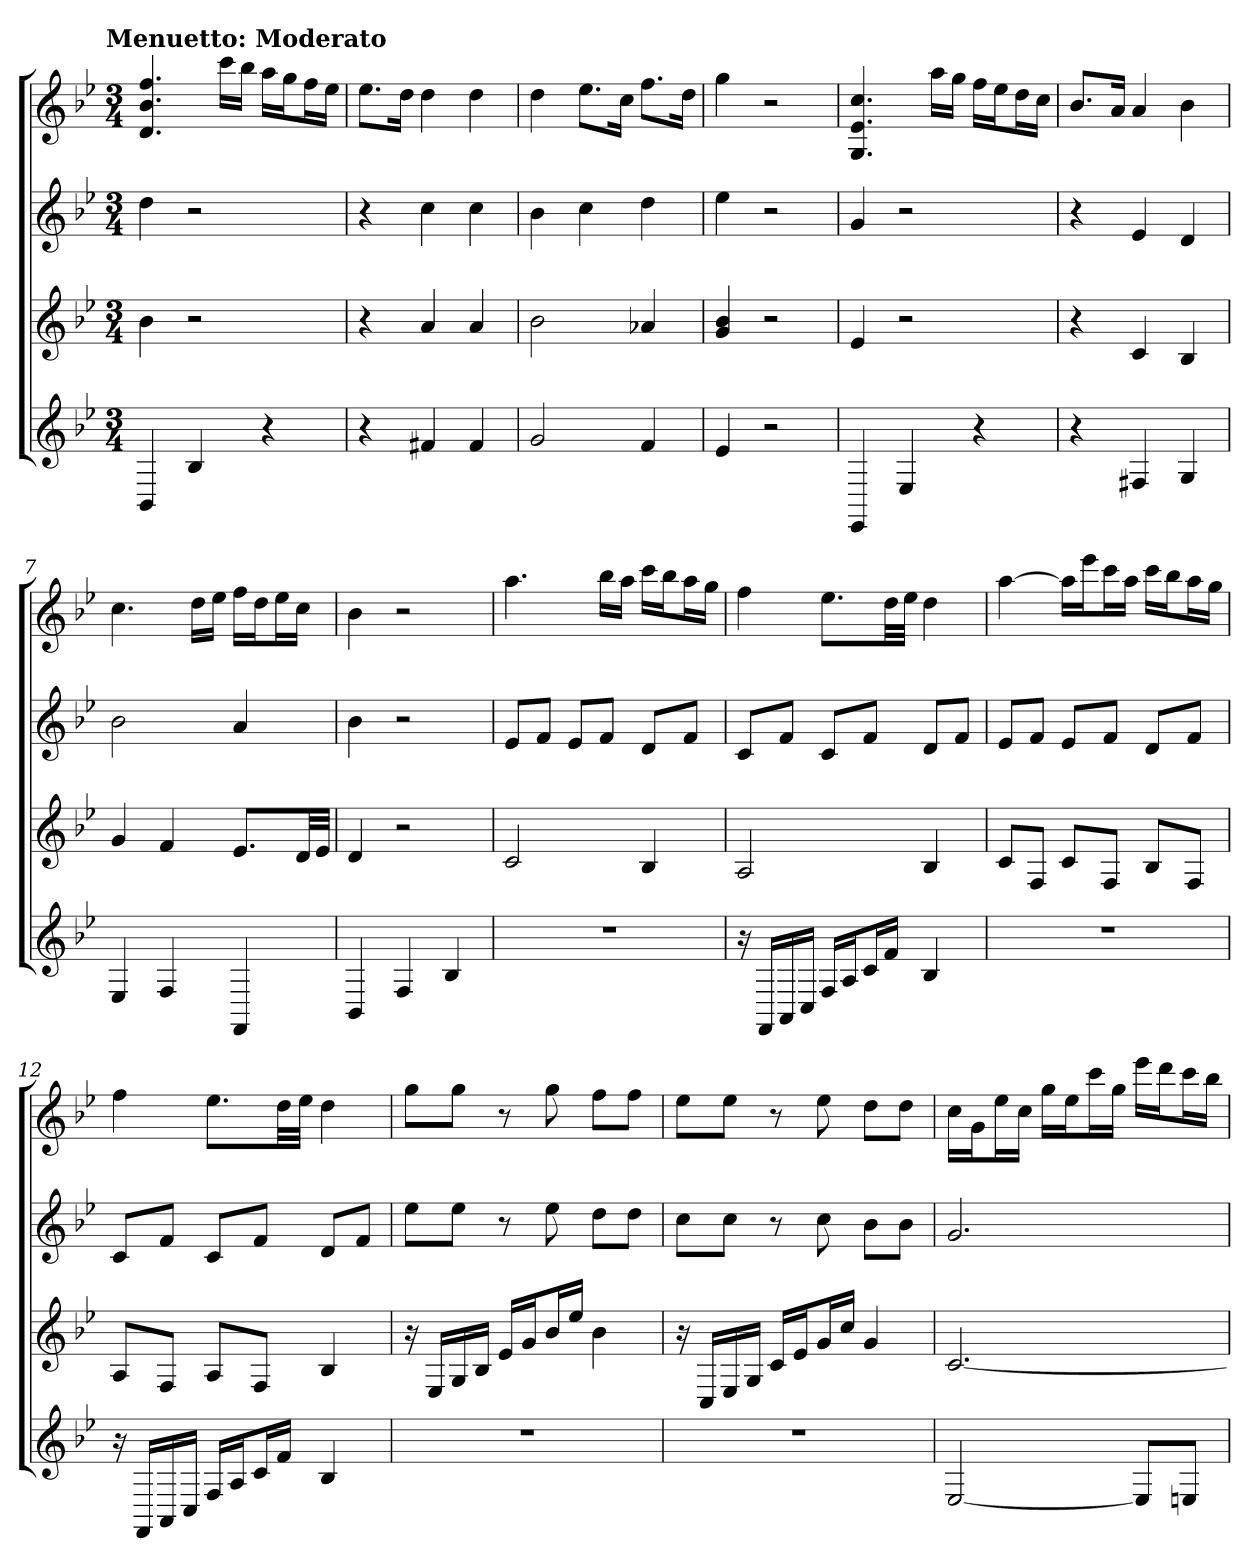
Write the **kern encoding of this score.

**kern	**kern	**kern	**kern
*part4	*part3	*part2	*part1
*staff4	*staff3	*staff2	*staff1
*k[b-e-]	*k[b-e-]	*k[b-e-]	*k[b-e-]
*B-:	*B-:	*B-:	*B-:
!!LO:TX:omd:t=Menuetto&colon; Moderato
*M3/4	*M3/4	*M3/4	*M3/4
*MM92	*MM92	*MM92	*MM92
=	=	=	=
4BB-	4b-	4dd	4.d 4.b- 4.ff
4B-	2r	2r	.
.	.	.	16cccLL
.	.	.	16bb-JJ
4r	.	.	16aaLL
.	.	.	16ggJ
.	.	.	16ffL
.	.	.	16ee-JJ
=2	=2	=2	=2
4r	4r	4r	8.ee-L
.	.	.	16ddJk
4f#X	4a	4cc	4dd
4f#	4a	4cc	4dd
=3	=3	=3	=3
2g	2b-	4b-	4dd
.	.	4cc	8.ee-L
.	.	.	16ccJk
4f	4a-X	4dd	8.ffL
.	.	.	16ddJk
=4	=4	=4	=4
4e-	4g 4b-	4ee-	4gg
2r	2r	2r	2r
=5	=5	=5	=5
4EE-	4e-	4g	4.G 4.e- 4.cc
4E-	2r	2r	.
.	.	.	16aaLL
.	.	.	16ggJJ
4r	.	.	16ffLL
.	.	.	16ee-J
.	.	.	16ddL
.	.	.	16ccJJ
=6	=6	=6	=6
4r	4r	4r	8.b-L
.	.	.	16aJk
4F#X	4c	4e-	4a
4G	4B-	4d	4b-
=7	=7	=7	=7
4E-	4g	2b-	4.cc
4F	4f	.	.
.	.	.	16ddLL
.	.	.	16ee-JJ
4FF	8.e-L	4a	16ffLL
.	.	.	16ddJ
.	.	.	16ee-L
.	32dLL	.	16ccJJ
.	32e-JJJ	.	.
=8	=8	=8	=8
4BB-	4d	4b-	4b-
4F	2r	2r	2r
4B-	.	.	.
=9	=9	=9	=9
2.r	2c	8e-L	4.aa
.	.	8fJ	.
.	.	8e-L	.
.	.	8fJ	16bb-LL
.	.	.	16aaJJ
.	4B-	8dL	16cccLL
.	.	.	16bb-J
.	.	8fJ	16aaL
.	.	.	16ggJJ
=10	=10	=10	=10
16r	2A	8cL	4ff
16FFLL	.	.	.
16AA	.	8fJ	.
16CJJ	.	.	.
16FLL	.	8cL	8.ee-L
16AJ	.	.	.
16cL	.	8fJ	.
16fJJ	.	.	32ddLL
.	.	.	32ee-JJJ
4B-	4B-	8dL	4dd
.	.	8fJ	.
=11	=11	=11	=11
2.r	8cL	8e-L	[4aa
.	8FJ	8fJ	.
.	8cL	8e-L	16aaLL]
.	.	.	16eee-J
.	8FJ	8fJ	16cccL
.	.	.	16aaJJ
.	8B-L	8dL	16cccLL
.	.	.	16bb-J
.	8FJ	8fJ	16aaL
.	.	.	16ggJJ
=12	=12	=12	=12
16r	8AL	8cL	4ff
16FFLL	.	.	.
16AA	8FJ	8fJ	.
16CJJ	.	.	.
16FLL	8AL	8cL	8.ee-L
16AJ	.	.	.
16cL	8FJ	8fJ	.
16fJJ	.	.	32ddLL
.	.	.	32ee-JJJ
4B-	4B-	8dL	4dd
.	.	8fJ	.
=13	=13	=13	=13
2.r	16r	8ee-L	8ggL
.	16E-LL	.	.
.	16G	8ee-J	8ggJ
.	16B-JJ	.	.
.	16e-LL	8r	8r
.	16gJ	.	.
.	16b-L	8ee-	8gg
.	16ee-JJ	.	.
.	4b-	8ddL	8ffL
.	.	8ddJ	8ffJ
=14	=14	=14	=14
2.r	16r	8ccL	8ee-L
.	16CLL	.	.
.	16E-	8ccJ	8ee-J
.	16GJJ	.	.
.	16cLL	8r	8r
.	16e-J	.	.
.	16gL	8cc	8ee-
.	16ccJJ	.	.
.	4g	8b-L	8ddL
.	.	8b-J	8ddJ
=15	=15	=15	=15
[2E-	[2.c	2.g	16ccLL
.	.	.	16gJ
.	.	.	16ee-L
.	.	.	16ccJJ
.	.	.	16ggLL
.	.	.	16ee-J
.	.	.	16cccL
.	.	.	16ggJJ
8E-L]	.	.	16eee-LL
.	.	.	16dddJ
8EnJ	.	.	16cccL
.	.	.	16bb-JJ
=	=	=	=
*-	*-	*-	*-
